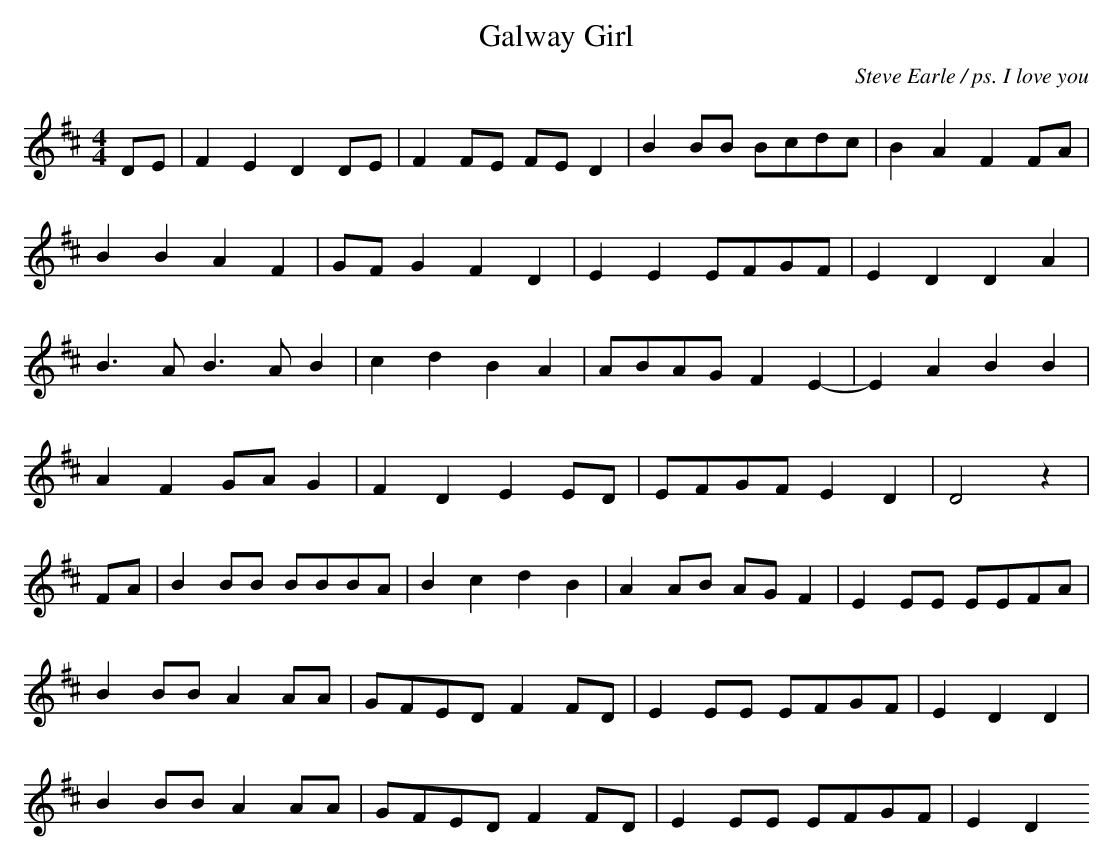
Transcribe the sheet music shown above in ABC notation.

X:1
T:Galway Girl
C:Steve Earle / ps. I love you
M:4/4
L:1/12
K:D
DE | F2E2   D2DE  | F2FE  FED2  | B2BB  Bcdc  | B2A2 F2FA|
     B2 B2  A2 F2 | GF G2 F2 D2 | E2 E2 EFGF  | E2 D2 D2 A2 |
     B3 AB3 AB2   | c2 d2 B2 A2 | ABAG  F2 E2-| E2 A2 B2 B2 |
     A2 F2  GA G2 | F2 D2 E2 ED | EFGF  E2 D2 | D4 z2 |
FA | B2BB   BBBA  | B2c2  d2B2  | A2AB  AGF2  | E2EE EEFA|
     B2BB   A2AA  | GFED  F2FD  | E2EE  EFGF  | E2D2 D2|
     B2BB   A2AA  | GFED  F2FD  | E2EE  EFGF  | E2D2
